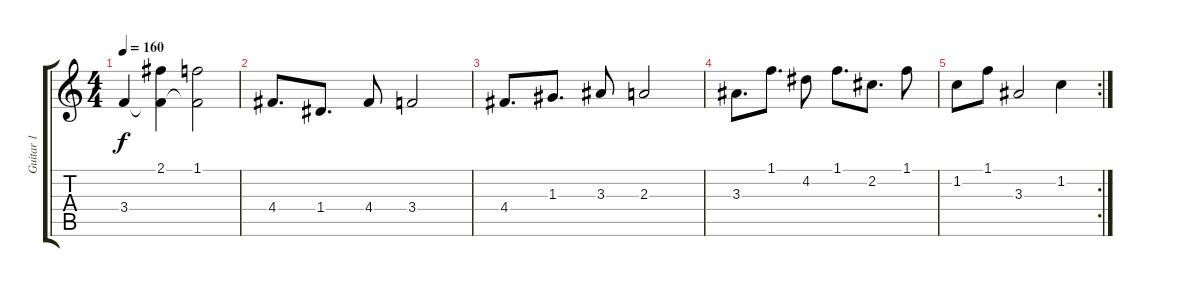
\track ("Guitar 1" "Guitar 1") {instrument electricguitarjazz}
\staff {score tabs}
\tuning (E4 B3 G3 D3 A2 E2) {hide}
\ts (4 4)
\tempo 160
\clef g2
\ks c
3.4.4{dy f} (2.1 3.4{t}).4 (1.1 3.4{t}).2 |
4.4.8{d} 1.4.8{d} 4.4.8 3.4.2 |
4.4.8{d} 1.3.8{d} 3.3.8 2.3.2 |
3.3.8{d} 1.1.8{d} 4.2.8 1.1.8{d} 2.2.8{d} 1.1.8 |
\rc 2
1.2.8 1.1.8 3.3.2 1.2.4
